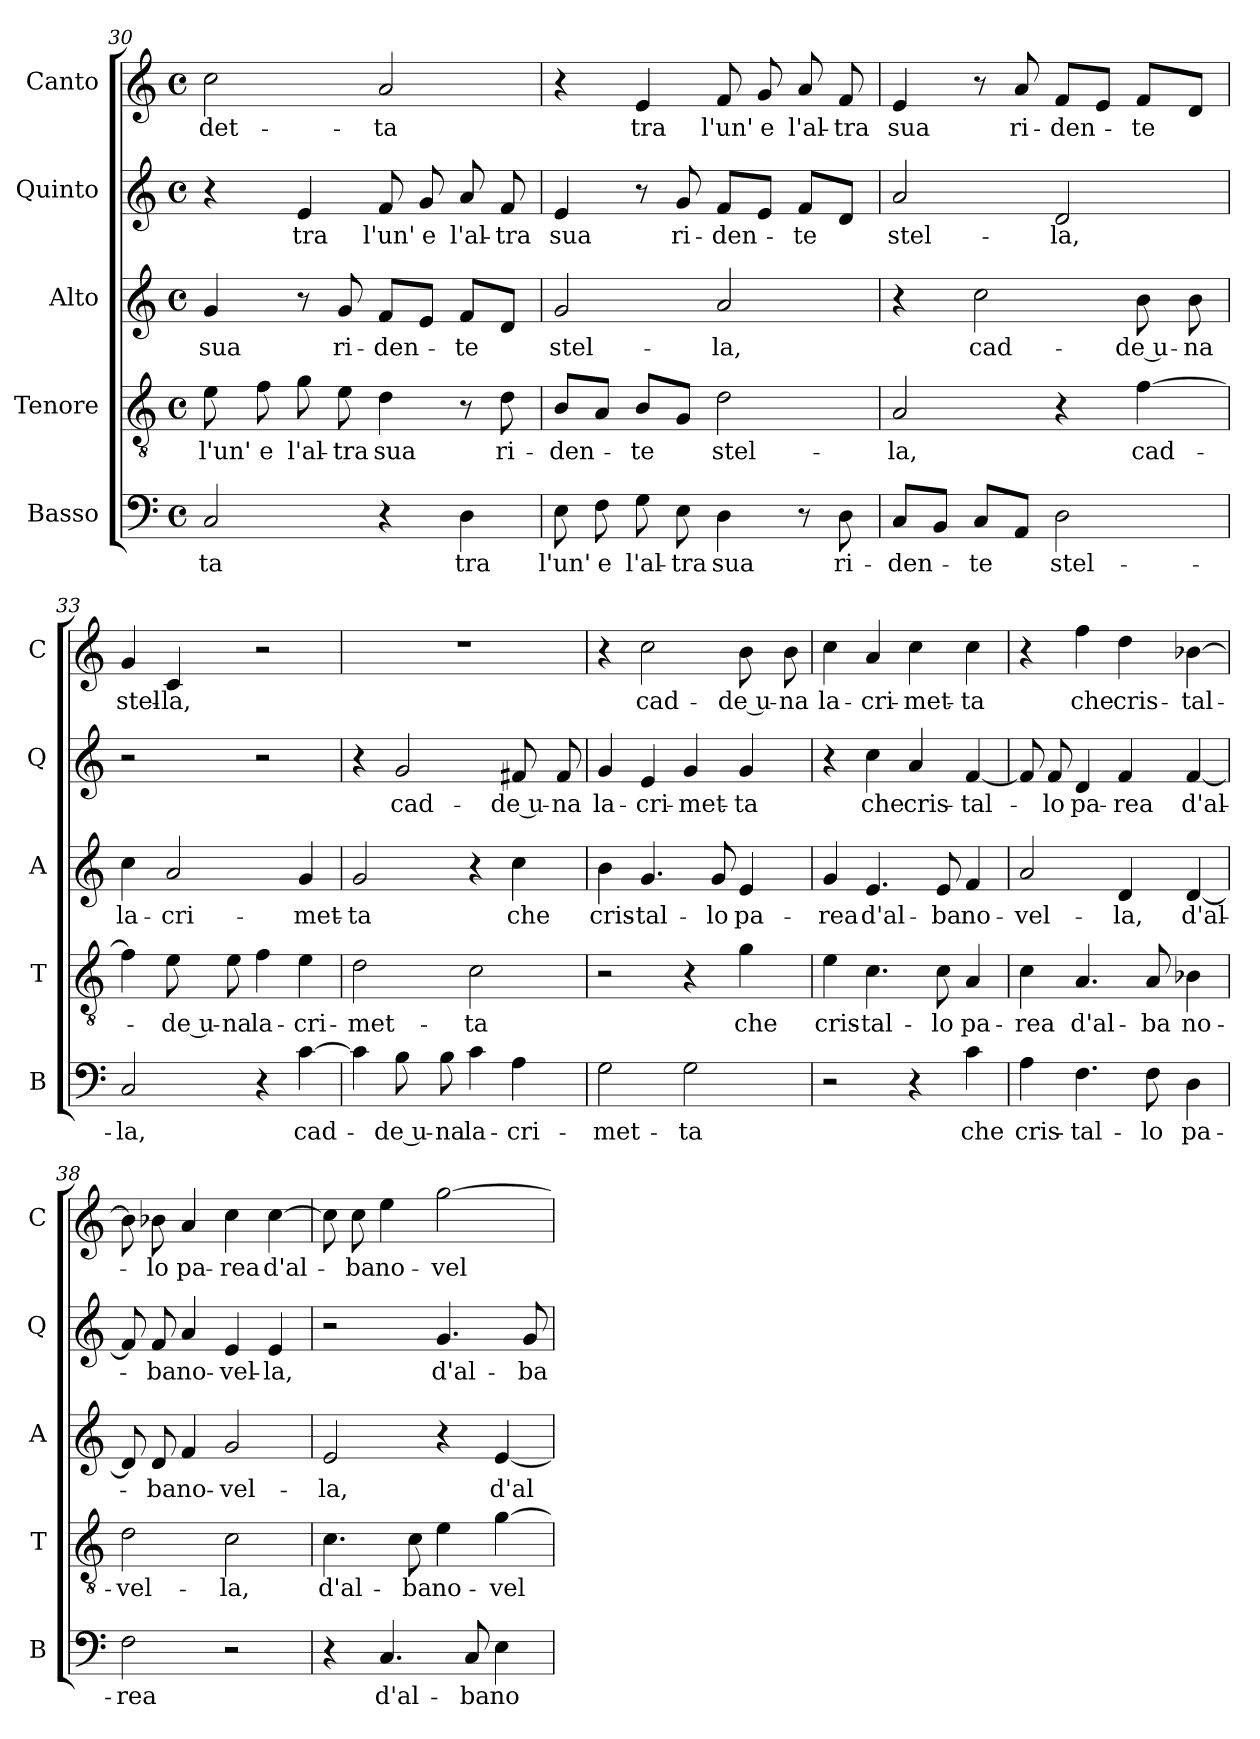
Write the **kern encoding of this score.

**kern	**text	**kern	**text	**kern	**text	**kern	**text	**kern	**text
*part5	*part5	*part4	*part4	*part3	*part3	*part2	*part2	*part1	*part1
*staff5	*staff5	*staff4	*staff4	*staff3	*staff3	*staff2	*staff2	*staff1	*staff1
*I"Basso	*	*I"Tenore	*	*I"Alto	*	*I"Quinto	*	*I"Canto	*
*I'B	*	*I'T	*	*I'A	*	*I'Q	*	*I'C	*
*clefF4	*	*clefGv2	*	*clefG2	*	*clefG2	*	*clefG2	*
*k[]	*	*k[]	*	*k[]	*	*k[]	*	*k[]	*
*C:	*	*C:	*	*C:	*	*C:	*	*C:	*
*M4/4	*	*M4/4	*	*M4/4	*	*M4/4	*	*M4/4	*
*met(c)	*	*met(c)	*	*met(c)	*	*met(c)	*	*met(c)	*
=30	=30	=30	=30	=30	=30	=30	=30	=30	=30
!	!LO:LY:b	!	!LO:LY:b	!	!LO:LY:b	!	!	!	!LO:LY:b
2C/	-ta	8e\	l'un'	4g/	sua	4r	.	2cc\	-det-
!	!	!	!LO:LY:b	!	!	!	!	!	!
.	.	8f\	e	.	.	.	.	.	.
!	!	!	!LO:LY:b	!	!	!	!LO:LY:b	!	!
.	.	8g\	l'al-	8r	.	4e/	tra	.	.
!	!	!	!LO:LY:b	!	!LO:LY:b	!	!	!	!
.	.	8e\	-tra	8g/	ri-	.	.	.	.
!	!	!	!LO:LY:b	!	!LO:LY:b	!	!LO:LY:b	!	!LO:LY:b
4r	.	4d\	sua	8f/L	-den-	8f/	l'un'	2a/	-ta
!	!	!	!	!	!	!	!LO:LY:b	!	!
.	.	.	.	8e/J	.	8g/	e	.	.
!	!LO:LY:b	!	!	!	!LO:LY:b	!	!LO:LY:b	!	!
4D\	tra	8r	.	8f/L	-te	8a/	l'al-	.	.
!	!	!	!LO:LY:b	!	!	!	!LO:LY:b	!	!
.	.	8d\	ri-	8d/J	.	8f/	-tra	.	.
=31	=31	=31	=31	=31	=31	=31	=31	=31	=31
!	!LO:LY:b	!	!LO:LY:b	!	!LO:LY:b	!	!LO:LY:b	!	!
8E\	l'un'	8B/L	-den-	2g/	stel-	4e/	sua	4r	.
!	!LO:LY:b	!	!	!	!	!	!	!	!
8F\	e	8A/J	.	.	.	.	.	.	.
!	!LO:LY:b	!	!LO:LY:b	!	!	!	!	!	!LO:LY:b
8G\	l'al-	8B/L	-te	.	.	8r	.	4e/	tra
!	!LO:LY:b	!	!	!	!	!	!LO:LY:b	!	!
8E\	-tra	8G/J	.	.	.	8g/	ri-	.	.
!	!LO:LY:b	!	!LO:LY:b	!	!LO:LY:b	!	!LO:LY:b	!	!LO:LY:b
4D\	sua	2d\	stel-	2a/	-la,	8f/L	-den-	8f/	l'un'
!	!	!	!	!	!	!	!	!	!LO:LY:b
.	.	.	.	.	.	8e/J	.	8g/	e
!	!	!	!	!	!	!	!LO:LY:b	!	!LO:LY:b
8r	.	.	.	.	.	8f/L	-te	8a/	l'al-
!	!LO:LY:b	!	!	!	!	!	!	!	!LO:LY:b
8D\	ri-	.	.	.	.	8d/J	.	8f/	-tra
!!LO:LB:g=z
=32	=32	=32	=32	=32	=32	=32	=32	=32	=32
!	!LO:LY:b	!	!LO:LY:b	!	!	!	!LO:LY:b	!	!LO:LY:b
8C/L	-den-	2A/	-la,	4r	.	2a/	stel-	4e/	sua
8BB/J	.	.	.	.	.	.	.	.	.
!	!LO:LY:b	!	!	!	!LO:LY:b	!	!	!	!
8C/L	-te	.	.	2cc\	cad-	.	.	8r	.
!	!	!	!	!	!	!	!	!	!LO:LY:b
8AA/J	.	.	.	.	.	.	.	8a/	ri-
!	!LO:LY:b	!	!	!	!	!	!LO:LY:b	!	!LO:LY:b
2D\	stel-	4r	.	.	.	2d/	-la,	8f/L	-den-
.	.	.	.	.	.	.	.	8e/J	.
!	!	!	!LO:LY:b	!	!LO:LY:b	!	!	!	!LO:LY:b
.	.	[4f\	cad-	8b\	-de u-	.	.	8f/L	-te
!	!	!	!	!	!LO:LY:b	!	!	!	!
.	.	.	.	8b\	-na	.	.	8d/J	.
=33	=33	=33	=33	=33	=33	=33	=33	=33	=33
!	!LO:LY:b	!	!	!	!LO:LY:b	!	!	!	!LO:LY:b
2C/	-la,	4f\]	.	4cc\	la-	2r	.	4g/	stel-
!	!	!	!LO:LY:b	!	!LO:LY:b	!	!	!	!LO:LY:b
.	.	8e\	-de u-	2a/	-cri-	.	.	4c/	-la,
!	!	!	!LO:LY:b	!	!	!	!	!	!
.	.	8e\	-na	.	.	.	.	.	.
!	!	!	!LO:LY:b	!	!	!	!	!	!
4r	.	4f\	la-	.	.	2r	.	2r	.
!	!LO:LY:b	!	!LO:LY:b	!	!LO:LY:b	!	!	!	!
[4c\	cad-	4e\	-cri-	4g/	-met-	.	.	.	.
=34	=34	=34	=34	=34	=34	=34	=34	=34	=34
!	!	!	!LO:LY:b	!	!LO:LY:b	!	!	!	!
4c\]	.	2d\	-met-	2g/	-ta	4r	.	1r	.
!	!LO:LY:b	!	!	!	!	!	!LO:LY:b	!	!
8B\	-de u-	.	.	.	.	2g/	cad-	.	.
!	!LO:LY:b	!	!	!	!	!	!	!	!
8B\	-na	.	.	.	.	.	.	.	.
!	!LO:LY:b	!	!LO:LY:b	!	!	!	!	!	!
4c\	la-	2c\	-ta	4r	.	.	.	.	.
!	!LO:LY:b	!	!	!	!LO:LY:b	!	!LO:LY:b	!	!
4A\	-cri-	.	.	4cc\	che	8f#X/	-de u-	.	.
!	!	!	!	!	!	!	!LO:LY:b	!	!
.	.	.	.	.	.	8f#/	-na	.	.
=35	=35	=35	=35	=35	=35	=35	=35	=35	=35
!	!LO:LY:b	!	!	!	!LO:LY:b	!	!LO:LY:b	!	!
2G\	-met-	2r	.	4b\	cris-	4g/	la-	4r	.
!	!	!	!	!	!LO:LY:b	!	!LO:LY:b	!	!LO:LY:b
.	.	.	.	4.g/	-tal-	4e/	-cri-	2cc\	cad-
!	!LO:LY:b	!	!	!	!	!	!LO:LY:b	!	!
2G\	-ta	4r	.	.	.	4g/	-met-	.	.
!	!	!	!	!	!LO:LY:b	!	!	!	!
.	.	.	.	8g/	-lo	.	.	.	.
!	!	!	!LO:LY:b	!	!LO:LY:b	!	!LO:LY:b	!	!LO:LY:b
.	.	4g\	che	4e/	pa-	4g/	-ta	8b\	-de u-
!	!	!	!	!	!	!	!	!	!LO:LY:b
.	.	.	.	.	.	.	.	8b\	-na
=36	=36	=36	=36	=36	=36	=36	=36	=36	=36
!	!	!	!LO:LY:b	!	!LO:LY:b	!	!	!	!LO:LY:b
2r	.	4e\	cris-	4g/	-rea	4r	.	4cc\	la-
!	!	!	!LO:LY:b	!	!LO:LY:b	!	!LO:LY:b	!	!LO:LY:b
.	.	4.c\	-tal-	4.e/	d'al-	4cc\	che	4a/	-cri-
!	!	!	!	!	!	!	!LO:LY:b	!	!LO:LY:b
4r	.	.	.	.	.	4a/	cris-	4cc\	-met-
!	!	!	!LO:LY:b	!	!LO:LY:b	!	!	!	!
.	.	8c\	-lo	8e/	-ba	.	.	.	.
!	!LO:LY:b	!	!LO:LY:b	!	!LO:LY:b	!	!LO:LY:b	!	!LO:LY:b
4c\	che	4A/	pa-	4f/	no-	[4f/	-tal-	4cc\	-ta
!!LO:LB:g=z
=37	=37	=37	=37	=37	=37	=37	=37	=37	=37
!	!LO:LY:b	!	!LO:LY:b	!	!LO:LY:b	!	!	!	!
4A\	cris-	4c\	-rea	2a/	-vel-	8f/]	.	4r	.
!	!	!	!	!	!	!	!LO:LY:b	!	!
.	.	.	.	.	.	8f/	-lo	.	.
!	!LO:LY:b	!	!LO:LY:b	!	!	!	!LO:LY:b	!	!LO:LY:b
4.F\	-tal-	4.A/	d'al-	.	.	4d/	pa-	4ff\	che
!	!	!	!	!	!LO:LY:b	!	!LO:LY:b	!	!LO:LY:b
.	.	.	.	4d/	-la,	4f/	-rea	4dd\	cris-
!	!LO:LY:b	!	!LO:LY:b	!	!	!	!	!	!
8F\	-lo	8A/	-ba	.	.	.	.	.	.
!	!LO:LY:b	!	!LO:LY:b	!	!LO:LY:b	!	!LO:LY:b	!	!LO:LY:b
4D\	pa-	4B-X\	no-	[4d/	d'al-	[4f/	d'al-	[4b-X\	-tal-
=38	=38	=38	=38	=38	=38	=38	=38	=38	=38
!	!LO:LY:b	!	!LO:LY:b	!	!	!	!	!	!
2F\	-rea	2d\	-vel-	8d/]	.	8f/]	.	8b-\]	.
!	!	!	!	!	!LO:LY:b	!	!LO:LY:b	!	!LO:LY:b
.	.	.	.	8d/	-ba	8f/	-ba	8b-X\	-lo
!	!	!	!	!	!LO:LY:b	!	!LO:LY:b	!	!LO:LY:b
.	.	.	.	4f/	no-	4a/	no-	4a/	pa-
!	!	!	!LO:LY:b	!	!LO:LY:b	!	!LO:LY:b	!	!LO:LY:b
2r	.	2c\	-la,	2g/	-vel-	4e/	-vel-	4cc\	-rea
!	!	!	!	!	!	!	!LO:LY:b	!	!LO:LY:b
.	.	.	.	.	.	4e/	-la,	[4cc\	d'al-
=39	=39	=39	=39	=39	=39	=39	=39	=39	=39
!	!	!	!LO:LY:b	!	!LO:LY:b	!	!	!	!
4r	.	4.c\	d'al-	2e/	-la,	2r	.	8cc\]	.
!	!	!	!	!	!	!	!	!	!LO:LY:b
.	.	.	.	.	.	.	.	8cc\	-ba
!	!LO:LY:b	!	!	!	!	!	!	!	!LO:LY:b
4.C/	d'al-	.	.	.	.	.	.	4ee\	no-
!	!	!	!LO:LY:b	!	!	!	!	!	!
.	.	8c\	-ba	.	.	.	.	.	.
!	!	!	!LO:LY:b	!	!	!	!LO:LY:b	!	!LO:LY:b
.	.	4e\	no-	4r	.	4.g/	d'al-	[2gg\	-vel-
!	!LO:LY:b	!	!	!	!	!	!	!	!
8C/	-ba	.	.	.	.	.	.	.	.
!	!LO:LY:b	!	!LO:LY:b	!	!LO:LY:b	!	!	!	!
4E\	no-	[4g\	-vel-	[4e/	d'al-	.	.	.	.
!	!	!	!	!	!	!	!LO:LY:b	!	!
.	.	.	.	.	.	8g/	-ba	.	.
=	=	=	=	=	=	=	=	=	=
*-	*-	*-	*-	*-	*-	*-	*-	*-	*-
